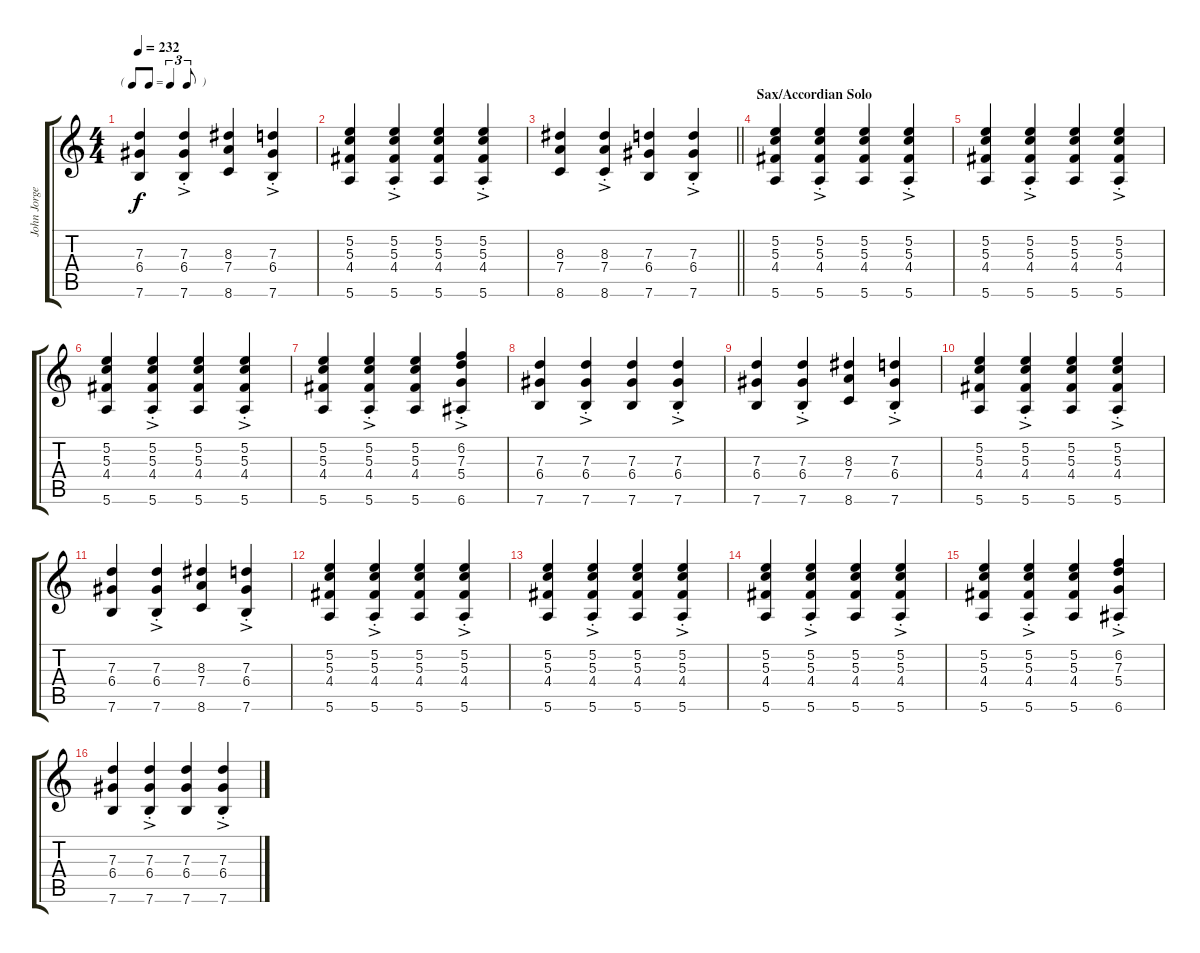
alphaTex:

\track ("John Jorgenson - Rhythm 2" "John Jorge") {instrument acousticguitarsteel}
\staff {score tabs}
\tuning (E4 B3 G3 D3 A2 E2) {hide}
\ts (4 4)
\tf triplet8th
\tempo 232
\clef g2
\ks c
(7.3 6.4 7.6).4{dy f} (7.3{ac st} 6.4{ac st} 7.6{ac st}).4 (8.3 7.4 8.6).4 (7.3{ac st} 6.4{ac st} 7.6{ac st}).4 |
(5.2 5.3 4.4 5.6).4 (5.2{ac st} 5.3{ac st} 4.4{ac st} 5.6{ac st}).4 (5.2 5.3 4.4 5.6).4 (5.2{ac st} 5.3{ac st} 4.4{ac st} 5.6{ac st}).4 |
\barLineRight lightlight
(8.3 7.4 8.6).4 (8.3{ac st} 7.4{ac st} 8.6{ac st}).4 (7.3 6.4 7.6).4 (7.3{ac st} 6.4{ac st} 7.6{ac st}).4 |
\section ("" "Sax/Accordian Solo")
(5.2 5.3 4.4 5.6).4 (5.2{ac st} 5.3{ac st} 4.4{ac st} 5.6{ac st}).4 (5.2 5.3 4.4 5.6).4 (5.2{ac st} 5.3{ac st} 4.4{ac st} 5.6{ac st}).4 |
(5.2 5.3 4.4 5.6).4 (5.2{ac st} 5.3{ac st} 4.4{ac st} 5.6{ac st}).4 (5.2 5.3 4.4 5.6).4 (5.2{ac st} 5.3{ac st} 4.4{ac st} 5.6{ac st}).4 |
(5.2 5.3 4.4 5.6).4 (5.2{ac st} 5.3{ac st} 4.4{ac st} 5.6{ac st}).4 (5.2 5.3 4.4 5.6).4 (5.2{ac st} 5.3{ac st} 4.4{ac st} 5.6{ac st}).4 |
(5.2 5.3 4.4 5.6).4 (5.2{ac st} 5.3{ac st} 4.4{ac st} 5.6{ac st}).4 (5.2 5.3 4.4 5.6).4 (6.2{ac st} 7.3{ac st} 5.4{ac st} 6.6{ac st}).4 |
(7.3 6.4 7.6).4 (7.3{ac st} 6.4{ac st} 7.6{ac st}).4 (7.3 6.4 7.6).4 (7.3{ac st} 6.4{ac st} 7.6{ac st}).4 |
(7.3 6.4 7.6).4 (7.3{ac st} 6.4{ac st} 7.6{ac st}).4 (8.3 7.4 8.6).4 (7.3{ac st} 6.4{ac st} 7.6{ac st}).4 |
(5.2 5.3 4.4 5.6).4 (5.2{ac st} 5.3{ac st} 4.4{ac st} 5.6{ac st}).4 (5.2 5.3 4.4 5.6).4 (5.2{ac st} 5.3{ac st} 4.4{ac st} 5.6{ac st}).4 |
(7.3 6.4 7.6).4 (7.3{ac st} 6.4{ac st} 7.6{ac st}).4 (8.3 7.4 8.6).4 (7.3{ac st} 6.4{ac st} 7.6{ac st}).4 |
(5.2 5.3 4.4 5.6).4 (5.2{ac st} 5.3{ac st} 4.4{ac st} 5.6{ac st}).4 (5.2 5.3 4.4 5.6).4 (5.2{ac st} 5.3{ac st} 4.4{ac st} 5.6{ac st}).4 |
(5.2 5.3 4.4 5.6).4 (5.2{ac st} 5.3{ac st} 4.4{ac st} 5.6{ac st}).4 (5.2 5.3 4.4 5.6).4 (5.2{ac st} 5.3{ac st} 4.4{ac st} 5.6{ac st}).4 |
(5.2 5.3 4.4 5.6).4 (5.2{ac st} 5.3{ac st} 4.4{ac st} 5.6{ac st}).4 (5.2 5.3 4.4 5.6).4 (5.2{ac st} 5.3{ac st} 4.4{ac st} 5.6{ac st}).4 |
(5.2 5.3 4.4 5.6).4 (5.2{ac st} 5.3{ac st} 4.4{ac st} 5.6{ac st}).4 (5.2 5.3 4.4 5.6).4 (6.2{ac st} 7.3{ac st} 5.4{ac st} 6.6{ac st}).4 |
(7.3 6.4 7.6).4 (7.3{ac st} 6.4{ac st} 7.6{ac st}).4 (7.3 6.4 7.6).4 (7.3{ac st} 6.4{ac st} 7.6{ac st}).4
